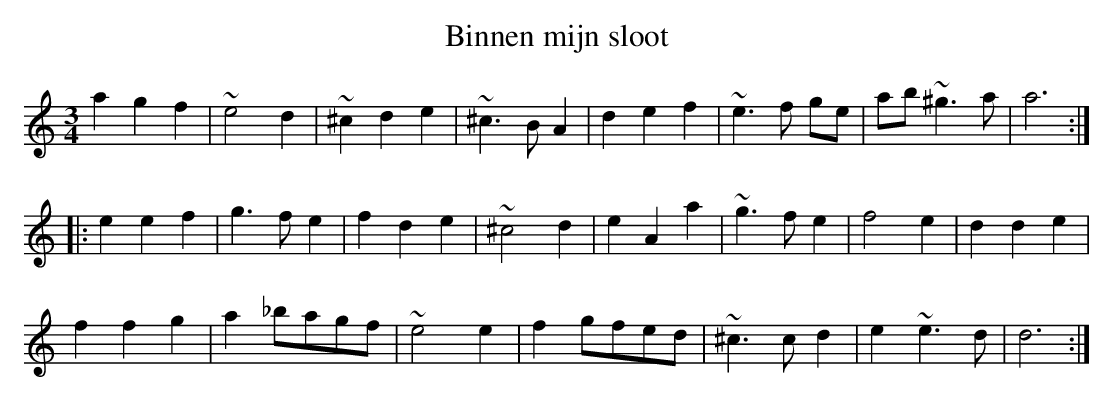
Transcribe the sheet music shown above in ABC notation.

X:1
T:Binnen mijn sloot
M:3/4
K:Ddor
a2g2f2|~e4d2|~^c2d2e2|~^c3BA2|d2e2f2|~e3f ge|ab~^g3a|a6:|
|:e2e2f2|g3fe2|f2d2e2|~^c4d2|e2A2a2|~g3fe2|f4e2|d2d2e2|
f2f2g2|a2_bagf|~e4e2|f2gfed|~^c3cd2|e2~e3d|d6:|
